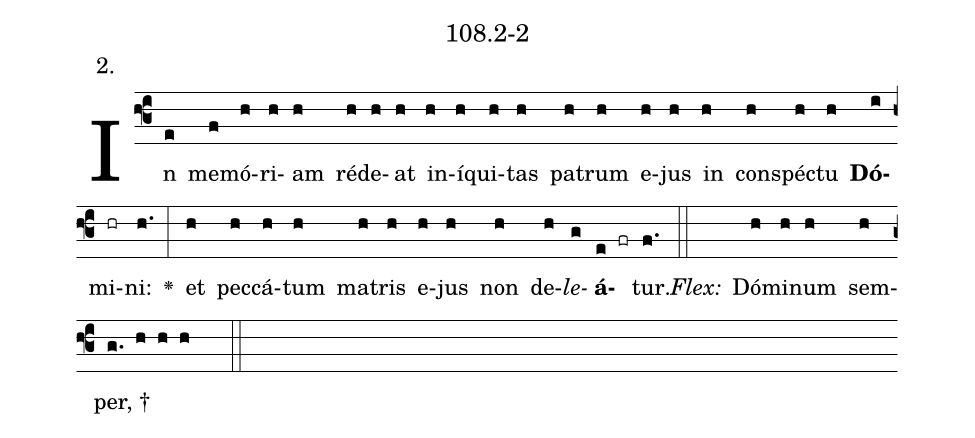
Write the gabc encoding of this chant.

name: 108.2-2;
annotation: 2.;
%%
(f3)In(e) me(f)mó(h)ri(h)am(h) réd(h)e(h)at(h) in(h)í(h)qui(h)tas(h) pa(h)trum(h) e(h)jus(h) in(h) con(h)spéc(h)tu(h) <b>Dó</b>(i)mi(hr)ni:(h.) <v>\greheightstar</v>(:) et(h) pec(h)cá(h)tum(h) ma(h)tris(h) e(h)jus(h) non(h) de(h)<i>le</i>(g)<b>á</b>(e fr)tur.(f.) (::)
<i>Flex:</i>()  Dó(h)mi(h)num(h) sem(h)per, †(g. h h h  ::)

%E(h) u(h) o(h) u(g) a(e) e.(f.) (::)
